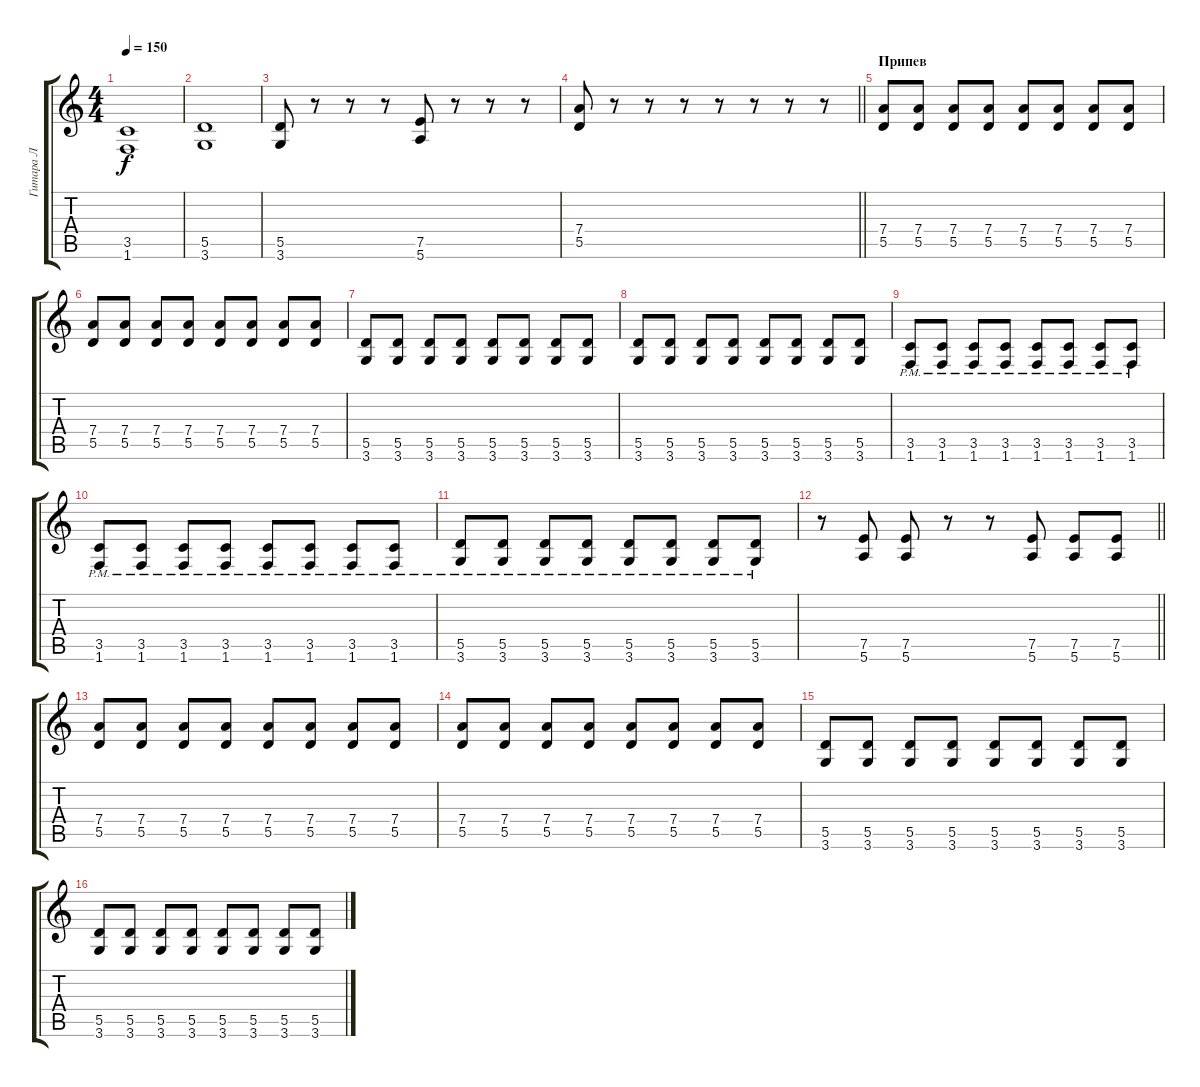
\track ("Гитара Л" "Гитара Л") {instrument distortionguitar}
\staff {score tabs}
\tuning (E4 B3 G3 D3 A2 E2) {hide}
\ts (4 4)
\tempo 150
\clef g2
\ks c
(3.5 1.6).1{dy f} |
(5.5 3.6).1 |
(5.5 3.6).8 r.8 r.8 r.8 (7.5 5.6).8 r.8 r.8 r.8 |
\barLineRight lightlight
(7.4 5.5).8 r.8 r.8 r.8 r.8 r.8 r.8 r.8 |
\section ("" "Припев")
(7.4 5.5).8 (7.4 5.5).8 (7.4 5.5).8 (7.4 5.5).8 (7.4 5.5).8 (7.4 5.5).8 (7.4 5.5).8 (7.4 5.5).8 |
(7.4 5.5).8 (7.4 5.5).8 (7.4 5.5).8 (7.4 5.5).8 (7.4 5.5).8 (7.4 5.5).8 (7.4 5.5).8 (7.4 5.5).8 |
(5.5 3.6).8 (5.5 3.6).8 (5.5 3.6).8 (5.5 3.6).8 (5.5 3.6).8 (5.5 3.6).8 (5.5 3.6).8 (5.5 3.6).8 |
(5.5 3.6).8 (5.5 3.6).8 (5.5 3.6).8 (5.5 3.6).8 (5.5 3.6).8 (5.5 3.6).8 (5.5 3.6).8 (5.5 3.6).8 |
(3.5{pm} 1.6{pm}).8 (3.5{pm} 1.6{pm}).8 (3.5{pm} 1.6{pm}).8 (3.5{pm} 1.6{pm}).8 (3.5{pm} 1.6{pm}).8 (3.5{pm} 1.6{pm}).8 (3.5{pm} 1.6{pm}).8 (3.5{pm} 1.6{pm}).8 |
(3.5{pm} 1.6{pm}).8 (3.5{pm} 1.6{pm}).8 (3.5{pm} 1.6{pm}).8 (3.5{pm} 1.6{pm}).8 (3.5{pm} 1.6{pm}).8 (3.5{pm} 1.6{pm}).8 (3.5{pm} 1.6{pm}).8 (3.5{pm} 1.6{pm}).8 |
(5.5{pm} 3.6{pm}).8 (5.5{pm} 3.6{pm}).8 (5.5{pm} 3.6{pm}).8 (5.5{pm} 3.6{pm}).8 (5.5{pm} 3.6{pm}).8 (5.5{pm} 3.6{pm}).8 (5.5{pm} 3.6{pm}).8 (5.5{pm} 3.6{pm}).8 |
\barLineRight lightlight
r.8 (7.5 5.6).8 (7.5 5.6).8 r.8 r.8 (7.5 5.6).8 (7.5 5.6).8 (7.5 5.6).8 |
(7.4 5.5).8 (7.4 5.5).8 (7.4 5.5).8 (7.4 5.5).8 (7.4 5.5).8 (7.4 5.5).8 (7.4 5.5).8 (7.4 5.5).8 |
(7.4 5.5).8 (7.4 5.5).8 (7.4 5.5).8 (7.4 5.5).8 (7.4 5.5).8 (7.4 5.5).8 (7.4 5.5).8 (7.4 5.5).8 |
(5.5 3.6).8 (5.5 3.6).8 (5.5 3.6).8 (5.5 3.6).8 (5.5 3.6).8 (5.5 3.6).8 (5.5 3.6).8 (5.5 3.6).8 |
(5.5 3.6).8 (5.5 3.6).8 (5.5 3.6).8 (5.5 3.6).8 (5.5 3.6).8 (5.5 3.6).8 (5.5 3.6).8 (5.5 3.6).8
